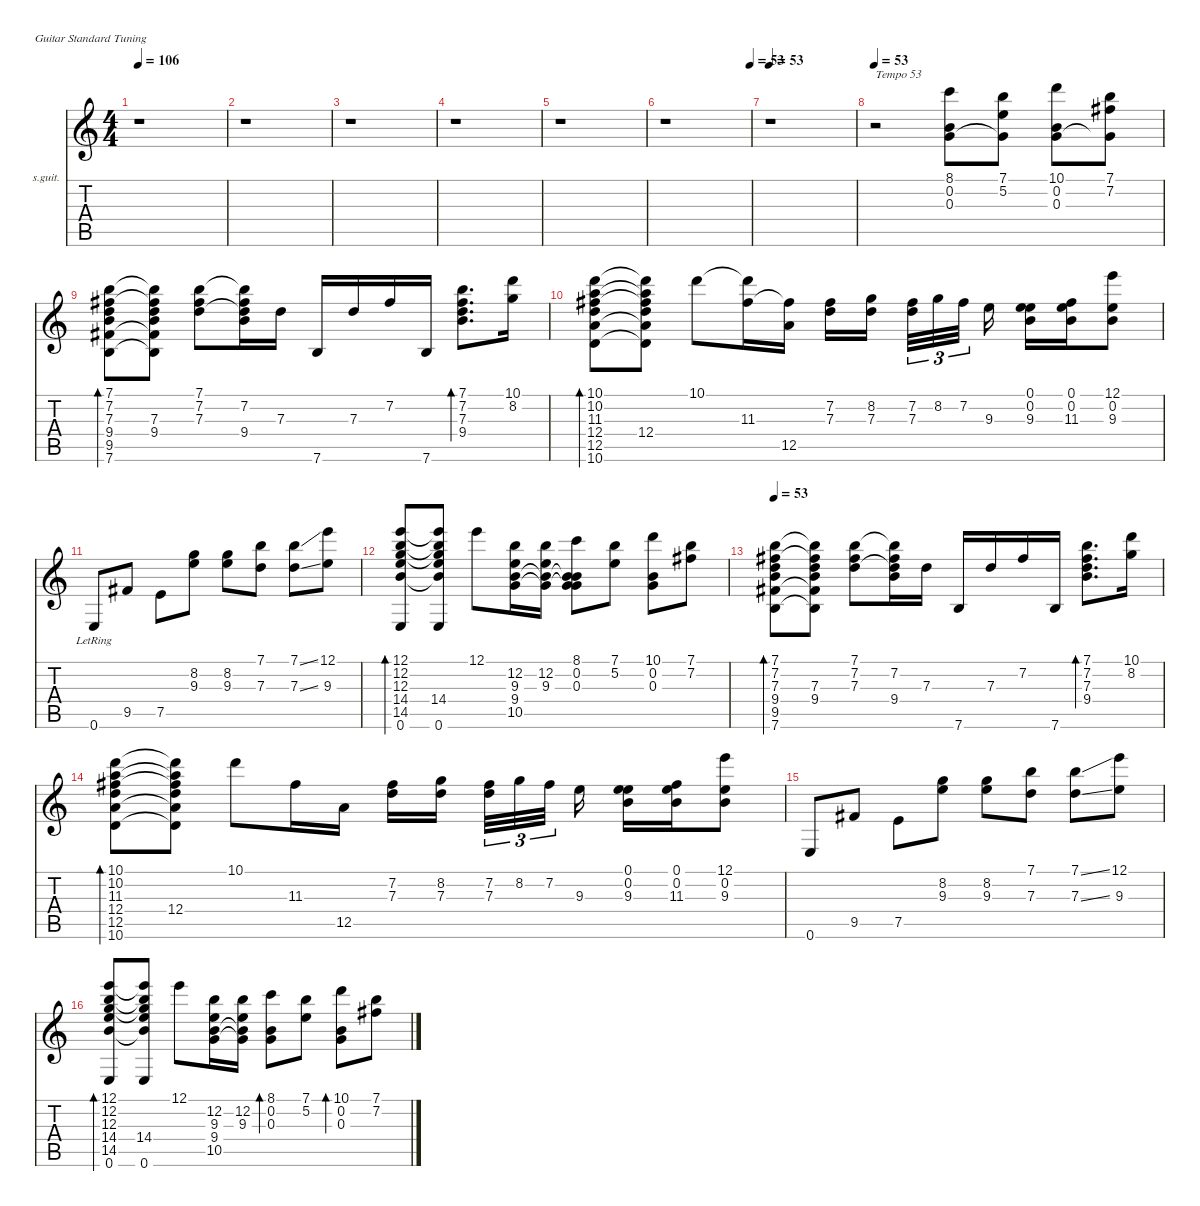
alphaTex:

\defaultSystemsLayout 4
\hideDynamics
\bracketExtendMode nobrackets
\firstSystemTrackNameOrientation horizontal
\otherSystemsTrackNameOrientation horizontal
\track ("Acoustic Guitar" "s.guit.") {instrument acousticguitarsteel}
\staff {score tabs}
\tuning (E4 B3 G3 D3 A2 E2)
\ts (4 4)
\tempo 106
\clef g2
\ks c
r.1{dy f beam Down} |
r.1{beam Down} |
r.1{beam Down} |
r.1{beam Down} |
r.1{beam Down} |
\tempo (53 1)
r.1{beam Down} |
\tempo 53
r.1{beam Down} |
\tempo 53
r.2{txt "Tempo 53" beam Down} (8.1 0.2 0.3).8{beam Down} (7.1 5.2 0.3{t}).8{beam Down} (10.1 0.2 0.3).8{beam Down} (7.1 7.2{acc #} 0.3{t}).8{beam Down} |
(7.1 7.2{acc #} 7.3 9.4 9.5{acc #} 7.6).8{bd 60 beam Down} (7.1{t} 7.2{t acc #} 7.3 9.4 9.5{t acc #} 7.6{t}).8{beam Down} (7.1 7.2{acc #} 7.3).8{beam Down} (7.1{t} 7.2{acc #} 7.3{t} 9.4).16{beam Down} 7.3.16{beam Down} 7.6.16{beam Up} 7.3.16{beam Up} 7.2{acc #}.16{beam Up} 7.6.16{beam Up} (7.1 7.2{acc #} 7.3 9.4).8{d bd 60 beam Down} (10.1 8.2).16{beam Down} |
(10.1 10.2 11.3{acc #} 12.4 12.5 10.6).8{bd 60 beam Down} (10.1{t} 10.2{t} 11.3{t acc #} 12.4 12.5{t} 10.6{t}).8{beam Down} 10.1.8{beam Down} (10.1{t} 11.3{acc #}).16{beam Down} (11.3{t acc #} 12.5).16{beam Down} (7.2{acc #} 7.3).16{beam Down} (8.2 7.3).16{beam Down} (7.2{acc #} 7.3).32{tu (3 2) beam Down} 8.2.32{tu (3 2) beam Down} 7.2{acc #}.32{tu (3 2) beam Down} 9.3.16{beam Down} (0.1 0.2 9.3).16{beam Down} (0.1 0.2 11.3{acc #}).16{beam Down} (12.1 0.2 9.3).8{beam Down} |
0.6{lr}.8{beam Up} 9.5{acc #}.8{beam Up} 7.5.8{beam Down} (8.2 9.3).8{beam Down} (8.2 9.3).8{beam Down} (7.1 7.3).8{beam Down} (7.1{ss} 7.3{ss}).8{beam Down} (12.1 9.3).8{beam Down} |
(12.1 12.2 12.3 14.4 14.5 0.6).8{bd 60 beam Up} (12.1{t} 12.2{t} 12.3{t} 14.4 14.5{t} 0.6).8{beam Up} 12.1.8{beam Down} (12.2 9.3 9.4 10.5).16{beam Down} (12.2 9.3 9.4{t} 10.5{t}).16{beam Down} (8.1 0.2 0.3 9.4{t} 10.5{t}).8{beam Down} (7.1 5.2).8{beam Down} (10.1 0.2 0.3).8{beam Down} (7.1 7.2{acc #}).8{beam Down} |
\tempo 53
(7.1 7.2{acc #} 7.3 9.4 9.5{acc #} 7.6).8{bd 60 beam Down} (7.1{t} 7.2{t acc #} 7.3 9.4 9.5{t acc #} 7.6{t}).8{beam Down} (7.1 7.2{acc #} 7.3).8{beam Down} (7.1{t} 7.2{acc #} 7.3{t} 9.4).16{beam Down} 7.3.16{beam Down} 7.6.16{beam Up} 7.3.16{beam Up} 7.2{acc #}.16{beam Up} 7.6.16{beam Up} (7.1 7.2{acc #} 7.3 9.4).8{d bd 60 beam Down} (10.1 8.2).16{beam Down} |
(10.1 10.2 11.3{acc #} 12.4 12.5 10.6).8{bd 60 beam Down} (10.1{t} 10.2{t} 11.3{t acc #} 12.4 12.5{t} 10.6{t}).8{beam Down} 10.1.8{beam Down} 11.3{acc #}.16{beam Down} 12.5.16{beam Down} (7.2{acc #} 7.3).16{beam Down} (8.2 7.3).16{beam Down} (7.2{acc #} 7.3).32{tu (3 2) beam Down} 8.2.32{tu (3 2) beam Down} 7.2{acc #}.32{tu (3 2) beam Down} 9.3.16{beam Down} (0.1 0.2 9.3).16{beam Down} (0.1 0.2 11.3{acc #}).16{beam Down} (12.1 0.2 9.3).8{beam Down} |
0.6.8{beam Up} 9.5{acc #}.8{beam Up} 7.5.8{beam Down} (8.2 9.3).8{beam Down} (8.2 9.3).8{beam Down} (7.1 7.3).8{beam Down} (7.1{ss} 7.3{ss}).8{beam Down} (12.1 9.3).8{beam Down} |
(12.1 12.2 12.3 14.4 14.5 0.6).8{bd 60 beam Up} (12.1{t} 12.2{t} 12.3{t} 14.4 14.5{t} 0.6).8{beam Up} 12.1.8{beam Down} (12.2 9.3 9.4 10.5).16{beam Down} (12.2 9.3 9.4{t} 10.5{t}).16{beam Down} (8.1 0.2 0.3).8{bd 60 beam Down} (7.1 5.2).8{beam Down} (10.1 0.2 0.3).8{bd 60 beam Down} (7.1 7.2{acc #}).8{beam Down}
